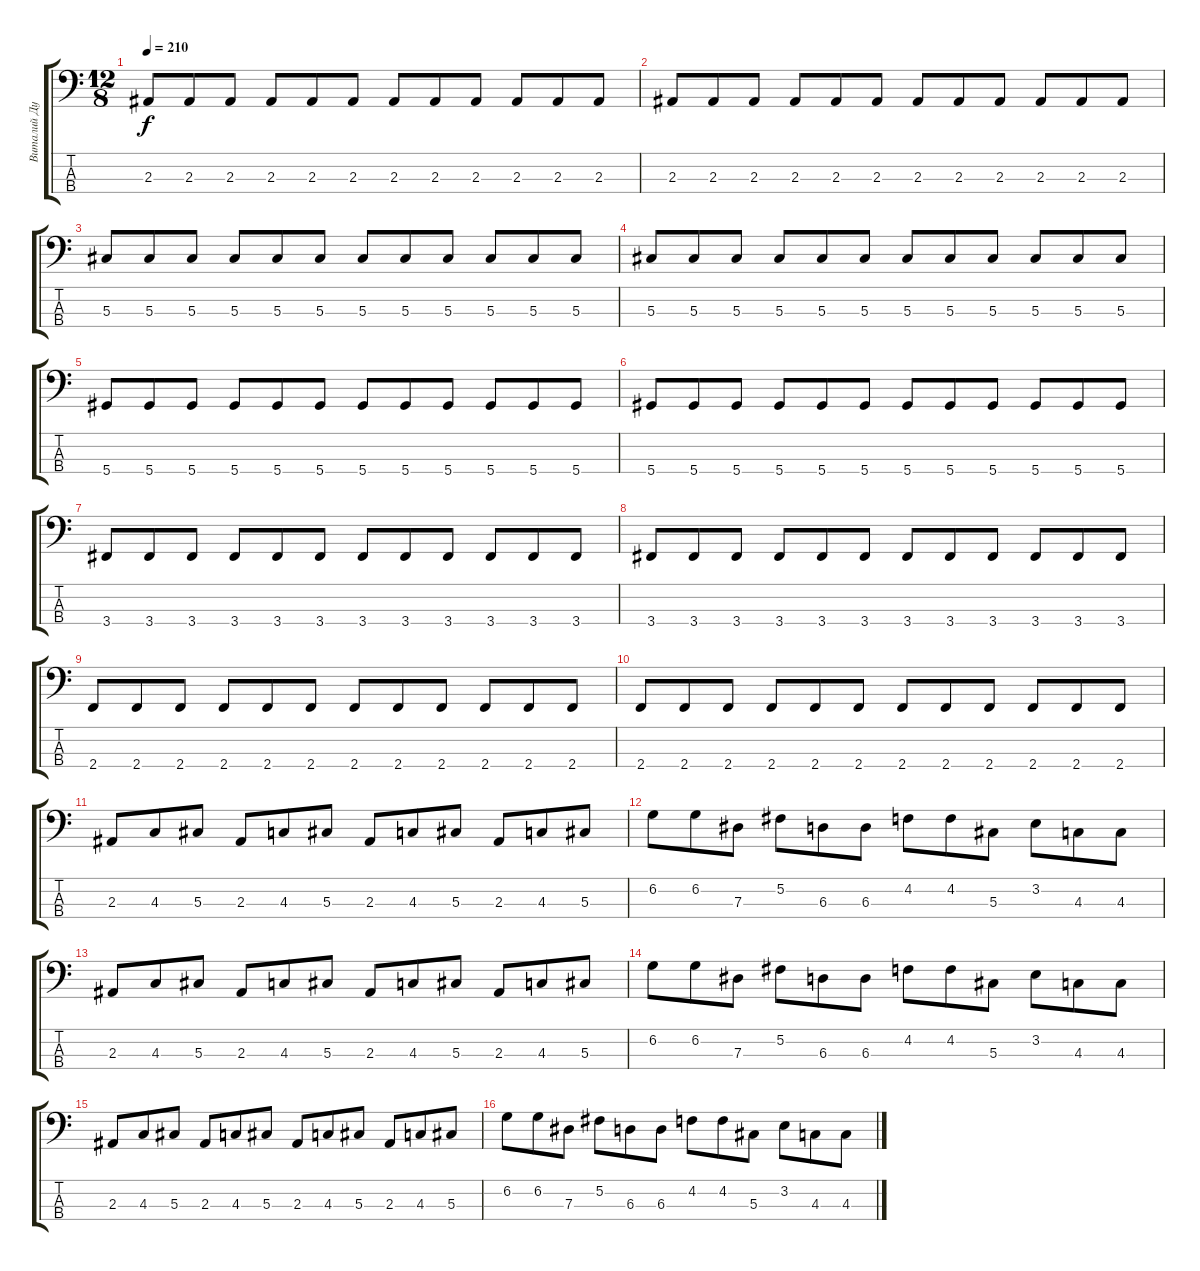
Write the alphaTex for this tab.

\track ("Виталий Дубинин" "Виталий Ду") {instrument electricbassfinger}
\staff {score tabs}
\tuning (Gb2 Db2 Ab1 Eb1) {hide}
\ts (12 8)
\tempo 210
\clef f4
\ks c
2.3.8{dy f} 2.3.8 2.3.8 2.3.8 2.3.8 2.3.8 2.3.8 2.3.8 2.3.8 2.3.8 2.3.8 2.3.8 |
2.3.8 2.3.8 2.3.8 2.3.8 2.3.8 2.3.8 2.3.8 2.3.8 2.3.8 2.3.8 2.3.8 2.3.8 |
5.3.8 5.3.8 5.3.8 5.3.8 5.3.8 5.3.8 5.3.8 5.3.8 5.3.8 5.3.8 5.3.8 5.3.8 |
5.3.8 5.3.8 5.3.8 5.3.8 5.3.8 5.3.8 5.3.8 5.3.8 5.3.8 5.3.8 5.3.8 5.3.8 |
5.4.8 5.4.8 5.4.8 5.4.8 5.4.8 5.4.8 5.4.8 5.4.8 5.4.8 5.4.8 5.4.8 5.4.8 |
5.4.8 5.4.8 5.4.8 5.4.8 5.4.8 5.4.8 5.4.8 5.4.8 5.4.8 5.4.8 5.4.8 5.4.8 |
3.4.8 3.4.8 3.4.8 3.4.8 3.4.8 3.4.8 3.4.8 3.4.8 3.4.8 3.4.8 3.4.8 3.4.8 |
3.4.8 3.4.8 3.4.8 3.4.8 3.4.8 3.4.8 3.4.8 3.4.8 3.4.8 3.4.8 3.4.8 3.4.8 |
2.4.8 2.4.8 2.4.8 2.4.8 2.4.8 2.4.8 2.4.8 2.4.8 2.4.8 2.4.8 2.4.8 2.4.8 |
2.4.8 2.4.8 2.4.8 2.4.8 2.4.8 2.4.8 2.4.8 2.4.8 2.4.8 2.4.8 2.4.8 2.4.8 |
2.3.8 4.3.8 5.3.8 2.3.8 4.3.8 5.3.8 2.3.8 4.3.8 5.3.8 2.3.8 4.3.8 5.3.8 |
6.2.8 6.2.8 7.3.8 5.2.8 6.3.8 6.3.8 4.2.8 4.2.8 5.3.8 3.2.8 4.3.8 4.3.8 |
2.3.8 4.3.8 5.3.8 2.3.8 4.3.8 5.3.8 2.3.8 4.3.8 5.3.8 2.3.8 4.3.8 5.3.8 |
6.2.8 6.2.8 7.3.8 5.2.8 6.3.8 6.3.8 4.2.8 4.2.8 5.3.8 3.2.8 4.3.8 4.3.8 |
2.3.8 4.3.8 5.3.8 2.3.8 4.3.8 5.3.8 2.3.8 4.3.8 5.3.8 2.3.8 4.3.8 5.3.8 |
6.2.8 6.2.8 7.3.8 5.2.8 6.3.8 6.3.8 4.2.8 4.2.8 5.3.8 3.2.8 4.3.8 4.3.8
